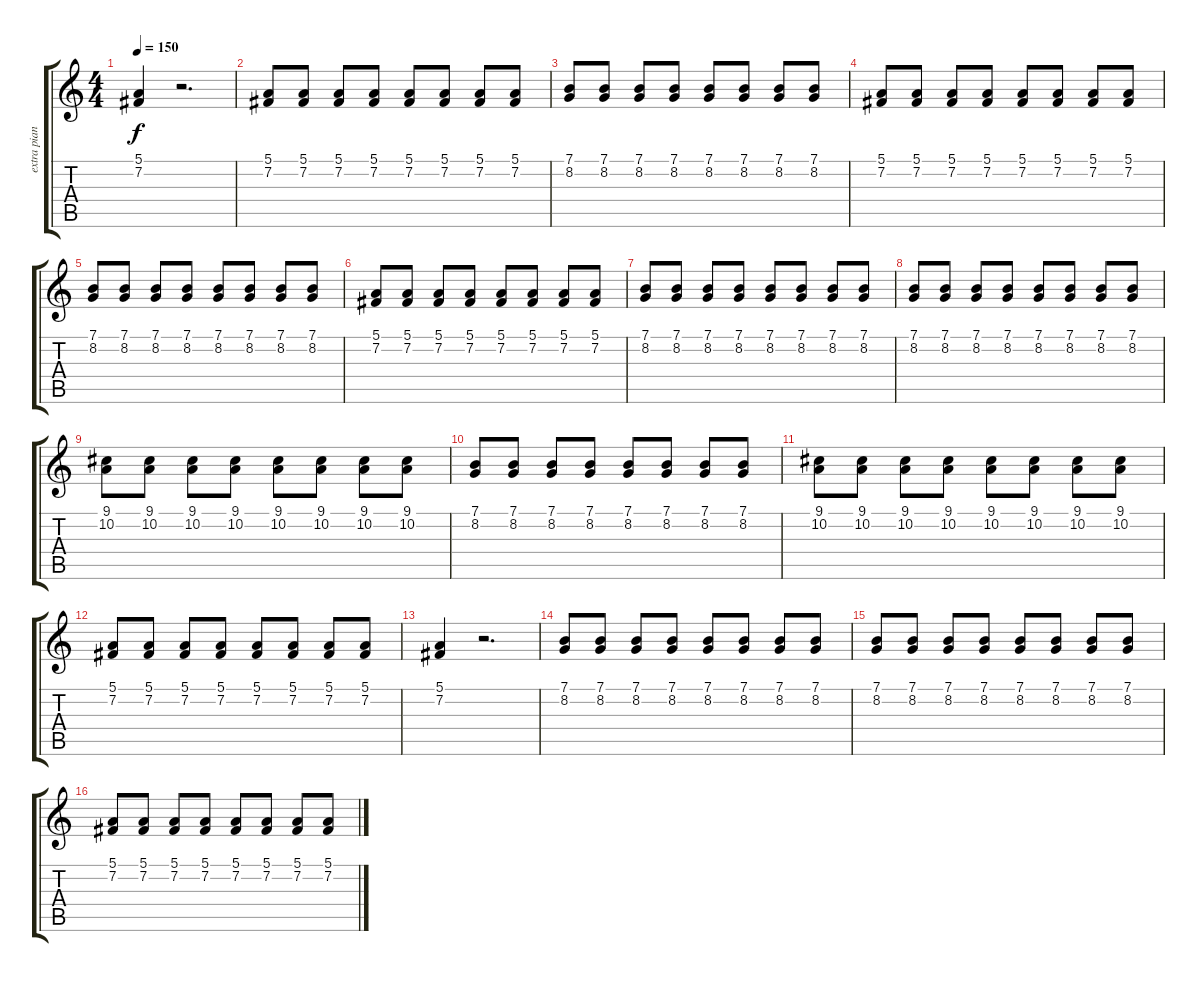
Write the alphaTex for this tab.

\track ("extra piano" "extra pian") {instrument acousticgrandpiano}
\staff {score tabs}
\tuning (E4 B3 G3 D3 A2 E2) {hide}
\ts (4 4)
\tempo 150
\clef g2
\ks c
(5.1 7.2).4{dy f} r.2{d} |
(5.1 7.2).8{volume 9} (5.1 7.2).8 (5.1 7.2).8 (5.1 7.2).8 (5.1 7.2).8 (5.1 7.2).8 (5.1 7.2).8 (5.1 7.2).8 |
(7.1 8.2).8 (7.1 8.2).8 (7.1 8.2).8 (7.1 8.2).8 (7.1 8.2).8 (7.1 8.2).8 (7.1 8.2).8 (7.1 8.2).8 |
(5.1 7.2).8 (5.1 7.2).8 (5.1 7.2).8 (5.1 7.2).8 (5.1 7.2).8 (5.1 7.2).8 (5.1 7.2).8 (5.1 7.2).8 |
(7.1 8.2).8 (7.1 8.2).8 (7.1 8.2).8 (7.1 8.2).8 (7.1 8.2).8 (7.1 8.2).8 (7.1 8.2).8 (7.1 8.2).8 |
(5.1 7.2).8 (5.1 7.2).8 (5.1 7.2).8 (5.1 7.2).8 (5.1 7.2).8 (5.1 7.2).8 (5.1 7.2).8 (5.1 7.2).8 |
(7.1 8.2).8 (7.1 8.2).8 (7.1 8.2).8 (7.1 8.2).8 (7.1 8.2).8 (7.1 8.2).8 (7.1 8.2).8 (7.1 8.2).8 |
(7.1 8.2).8 (7.1 8.2).8 (7.1 8.2).8 (7.1 8.2).8 (7.1 8.2).8 (7.1 8.2).8 (7.1 8.2).8 (7.1 8.2).8 |
(9.1 10.2).8 (9.1 10.2).8 (9.1 10.2).8 (9.1 10.2).8 (9.1 10.2).8 (9.1 10.2).8 (9.1 10.2).8 (9.1 10.2).8 |
(7.1 8.2).8 (7.1 8.2).8 (7.1 8.2).8 (7.1 8.2).8 (7.1 8.2).8 (7.1 8.2).8 (7.1 8.2).8 (7.1 8.2).8 |
(9.1 10.2).8 (9.1 10.2).8 (9.1 10.2).8 (9.1 10.2).8 (9.1 10.2).8 (9.1 10.2).8 (9.1 10.2).8 (9.1 10.2).8 |
(5.1 7.2).8 (5.1 7.2).8 (5.1 7.2).8 (5.1 7.2).8 (5.1 7.2).8 (5.1 7.2).8 (5.1 7.2).8 (5.1 7.2).8 |
(5.1 7.2).4 r.2{d} |
(7.1 8.2).8 (7.1 8.2).8 (7.1 8.2).8 (7.1 8.2).8 (7.1 8.2).8 (7.1 8.2).8 (7.1 8.2).8 (7.1 8.2).8 |
(7.1 8.2).8 (7.1 8.2).8 (7.1 8.2).8 (7.1 8.2).8 (7.1 8.2).8 (7.1 8.2).8 (7.1 8.2).8 (7.1 8.2).8 |
(5.1 7.2).8 (5.1 7.2).8 (5.1 7.2).8 (5.1 7.2).8 (5.1 7.2).8 (5.1 7.2).8 (5.1 7.2).8 (5.1 7.2).8
